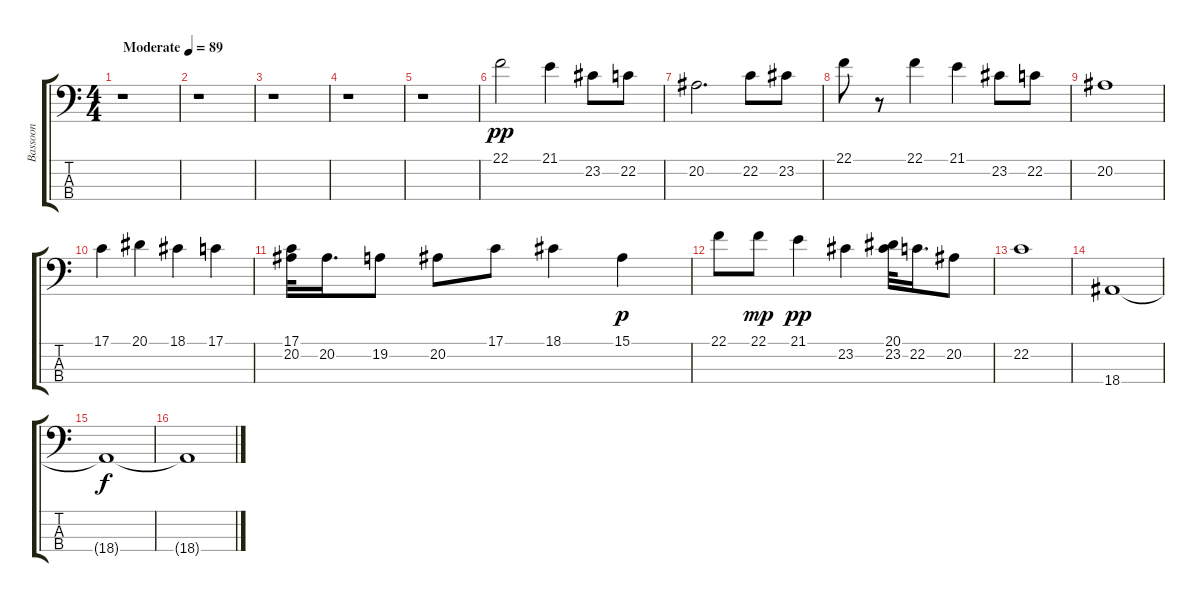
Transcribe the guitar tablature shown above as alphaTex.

\track ("Bassoon" "Bassoon") {instrument bassoon}
\staff {score tabs}
\tuning (G2 D2 A1 E1) {hide}
\ts (4 4)
\tempo (89 "Moderate")
\clef f4
\ks c
r.1{dy pp instrument bassoon} |
r.1 |
r.1 |
r.1 |
r.1 |
22.1.2 21.1.4 23.2.8 22.2.8 |
20.2.2{d} 22.2.8 23.2.8 |
22.1.8 r.8 22.1.4 21.1.4 23.2.8 22.2.8 |
20.2.1 |
17.1.4 20.1.4 18.1.4 17.1.4 |
(17.1 20.2).32 20.2.16{d} 19.2.8 20.2.8 17.1.8 18.1.4 15.1.4{dy p} |
22.1.8 22.1.8{dy mp} 21.1.4{dy pp} 23.2.4 (20.1 23.2).32 22.2.16{d} 20.2.8 |
22.2.1 |
18.4.1 |
18.4{t}.1{dy f} |
18.4{t}.1
